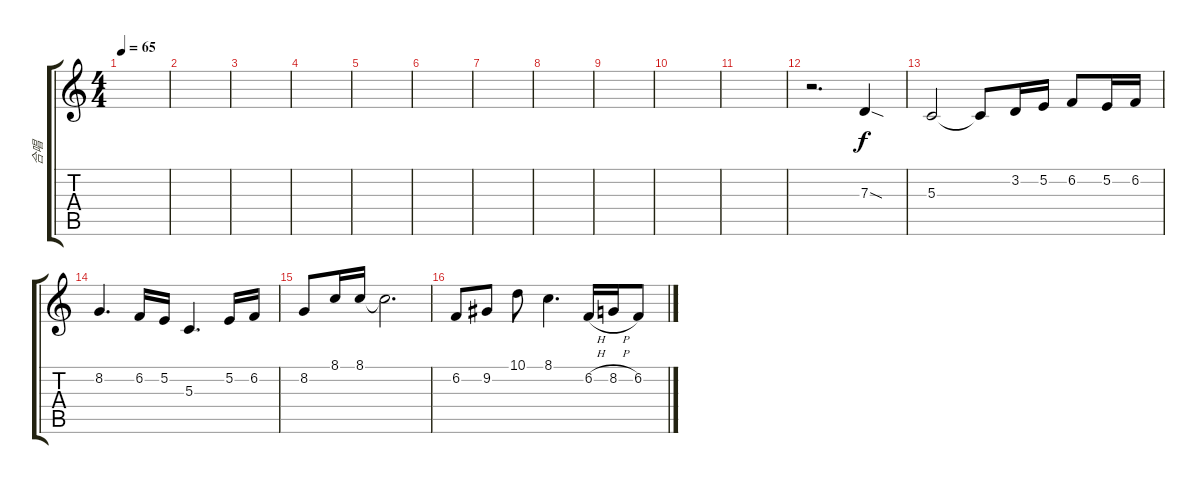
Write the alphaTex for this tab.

\track ("合唱" "合唱") {instrument violin}
\staff {score tabs}
\tuning (E4 B3 G3 D3 A2 E2) {hide}
\ts (4 4)
\tempo 65
\clef g2
\ks c
|
|
|
|
|
|
|
|
|
|
|
r.2{d} 7.3{sod}.4 |
5.3.2 5.3{t}.8 3.2.16 5.2.16 6.2.8 5.2.16 6.2.16 |
8.2.4{d} 6.2.16 5.2.16 5.3.4{d} 5.2.16 6.2.16 |
8.2.8 8.1.16 8.1.16 8.1{t}.2{d} |
6.2.8 9.2.8 10.1.8 8.1.4{d} 6.2{h}.16 8.2{h}.16 6.2.8
